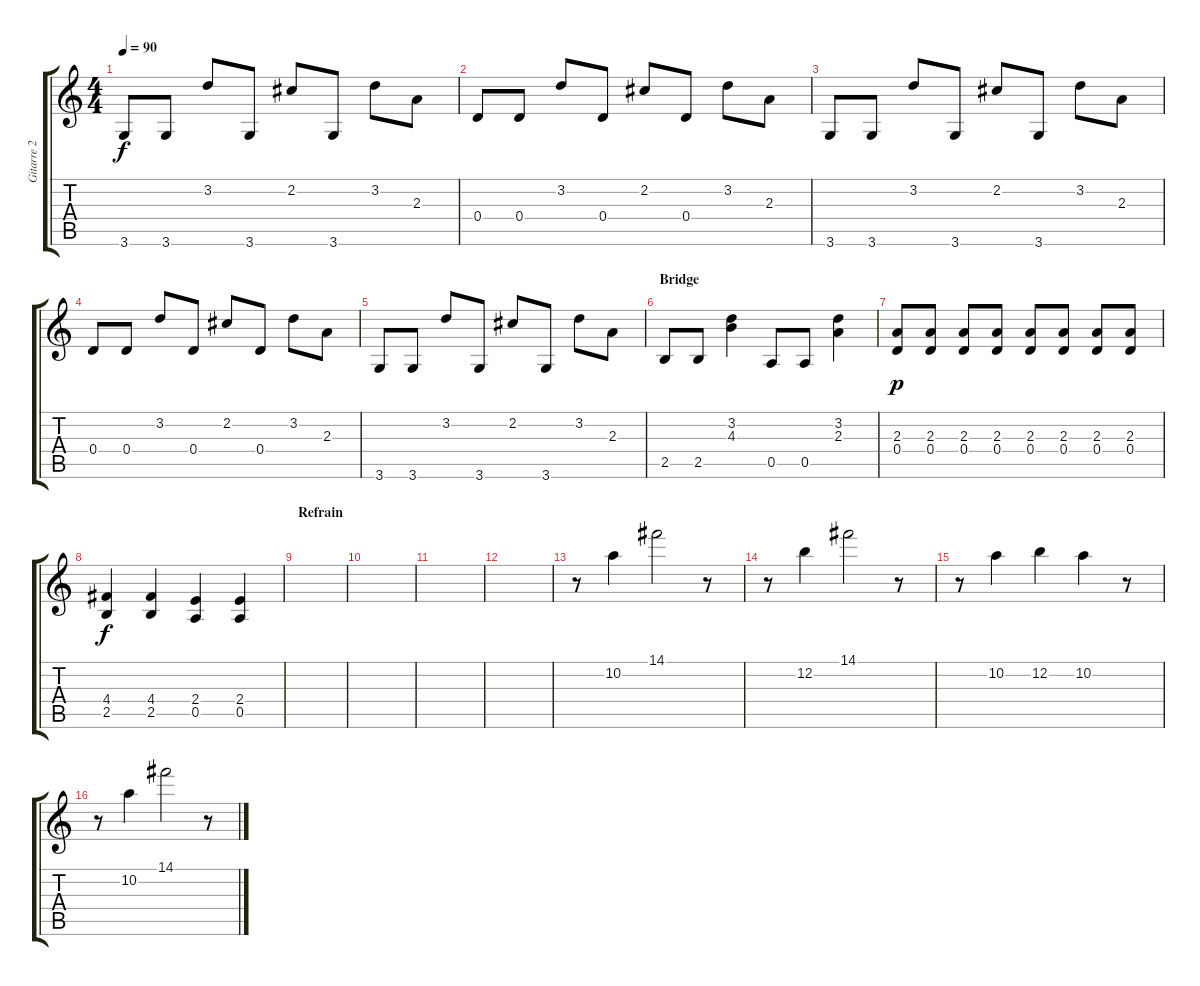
\track ("Gitarre 2" "Gitarre 2") {instrument electricguitarclean}
\staff {score tabs}
\tuning (E4 B3 G3 D3 A2 E2) {hide}
\ts (4 4)
\tempo 90
\clef g2
\ks c
3.6.8{dy f} 3.6.8 3.2.8 3.6.8 2.2.8 3.6.8 3.2.8 2.3.8 |
0.4.8 0.4.8 3.2.8 0.4.8 2.2.8 0.4.8 3.2.8 2.3.8 |
3.6.8 3.6.8 3.2.8 3.6.8 2.2.8 3.6.8 3.2.8 2.3.8 |
0.4.8 0.4.8 3.2.8 0.4.8 2.2.8 0.4.8 3.2.8 2.3.8 |
3.6.8 3.6.8 3.2.8 3.6.8 2.2.8 3.6.8 3.2.8 2.3.8 |
\section ("" "Bridge")
2.5.8 2.5.8 (3.2 4.3).4 0.5.8 0.5.8 (3.2 2.3).4 |
(2.3 0.4).8{dy p} (2.3 0.4).8 (2.3 0.4).8 (2.3 0.4).8 (2.3 0.4).8 (2.3 0.4).8 (2.3 0.4).8 (2.3 0.4).8 |
(4.4 2.5).4{dy f} (4.4 2.5).4 (2.4 0.5).4 (2.4 0.5).4 |
\section ("" "Refrain")
|
|
|
|
r.8 10.2.4 14.1.2 r.8 |
r.8 12.2.4 14.1.2 r.8 |
r.8 10.2.4 12.2.4 10.2.4 r.8 |
r.8 10.2.4 14.1.2 r.8
